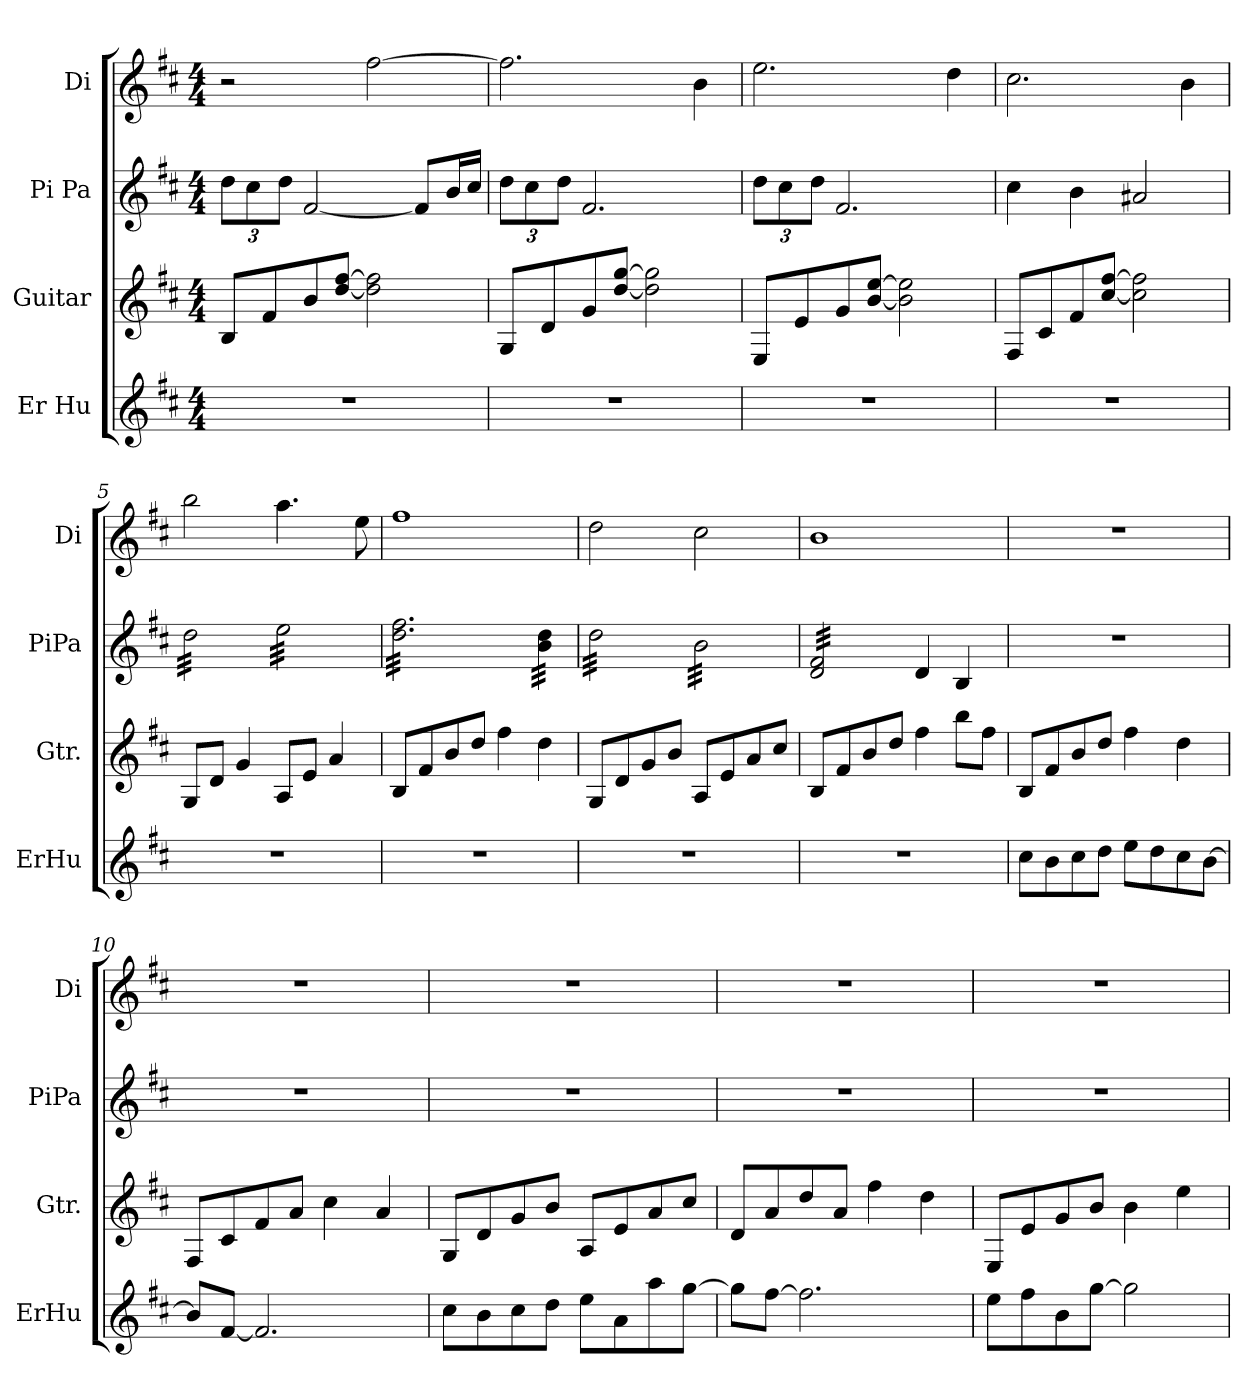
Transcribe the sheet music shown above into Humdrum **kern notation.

**kern	**kern	**kern	**kern
*part4	*part3	*part2	*part1
*staff4	*staff3	*staff2	*staff1
*I"Er Hu	*I"Guitar	*I"Pi Pa	*I"Di
*I'ErHu	*I'Gtr.	*I'PiPa	*I'Di
*clefG2	*clefG2	*clefG2	*clefG2
*	*ITrd7c12	*ITrd7c12	*
*k[f#c#]	*k[f#c#]	*k[f#c#]	*k[f#c#]
*D:	*D:	*D:	*D:
*M4/4	*M4/4	*M4/4	*M4/4
*MM76	*MM76	*MM76	*MM76
*	*	*Xbrackettup	*
=1	=1	=1	=1
1r	8BB/L	12d\L	2r
.	.	12c#\	.
.	8F#/	.	.
.	.	12d\J	.
.	8B/	[2F#/	.
.	[8d/ [8f#/J	.	.
.	2d\] 2f#\]	.	[2ff#\
.	.	8F#/L]	.
.	.	16B/L	.
.	.	16c#/JJ	.
=2	=2	=2	=2
1r	8GG/L	12d\L	2.ff#\]
.	.	12c#\	.
.	8D/	.	.
.	.	12d\J	.
.	8G/	2.F#/	.
.	[8d/ [8g/J	.	.
.	2d\] 2g\]	.	.
.	.	.	4b\
=3	=3	=3	=3
1r	8EE/L	12d\L	2.ee\
.	.	12c#\	.
.	8E/	.	.
.	.	12d\J	.
.	8G/	2.F#/	.
.	[8B/ [8e/J	.	.
.	2B\] 2e\]	.	.
.	.	.	4dd\
=4	=4	=4	=4
1r	8FF#/L	4c#\	2.cc#\
.	8C#/	.	.
.	8F#/	4B\	.
.	[8c#/ [8f#/J	.	.
.	2c#\] 2f#\]	2A#X/	.
.	.	.	4b\
!!LO:LB:g=z
=5	=5	=5	=5
*	*	*tremolo	*
1r	8GG/L	32d\LLL	2bb\
.	.	32d\	.
.	.	32d\	.
.	.	32d\	.
.	8D/J	32d\	.
.	.	32d\	.
.	.	32d\	.
.	.	32d\	.
.	4G/	32d\	.
.	.	32d\	.
.	.	32d\	.
.	.	32d\	.
.	.	32d\	.
.	.	32d\	.
.	.	32d\	.
.	.	32d\JJJ	.
.	8AA/L	32e\LLL	4.aa\
.	.	32e\	.
.	.	32e\	.
.	.	32e\	.
.	8E/J	32e\	.
.	.	32e\	.
.	.	32e\	.
.	.	32e\	.
.	4A/	32e\	.
.	.	32e\	.
.	.	32e\	.
.	.	32e\	.
.	.	32e\	8ee\
.	.	32e\	.
.	.	32e\	.
.	.	32e\JJJ	.
=6	=6	=6	=6
1r	8BB/L	32d\ 32f#\LLL	1ff#
.	.	32d\ 32f#\	.
.	.	32d\ 32f#\	.
.	.	32d\ 32f#\	.
.	8F#/	32d\ 32f#\	.
.	.	32d\ 32f#\	.
.	.	32d\ 32f#\	.
.	.	32d\ 32f#\	.
.	8B/	32d\ 32f#\	.
.	.	32d\ 32f#\	.
.	.	32d\ 32f#\	.
.	.	32d\ 32f#\	.
.	8d/J	32d\ 32f#\	.
.	.	32d\ 32f#\	.
.	.	32d\ 32f#\	.
.	.	32d\ 32f#\	.
.	4f#\	32d\ 32f#\	.
.	.	32d\ 32f#\	.
.	.	32d\ 32f#\	.
.	.	32d\ 32f#\	.
.	.	32d\ 32f#\	.
.	.	32d\ 32f#\	.
.	.	32d\ 32f#\	.
.	.	32d\ 32f#\JJJ	.
.	4d\	32B\ 32d\LLL	.
.	.	32B\ 32d\	.
.	.	32B\ 32d\	.
.	.	32B\ 32d\	.
.	.	32B\ 32d\	.
.	.	32B\ 32d\	.
.	.	32B\ 32d\	.
.	.	32B\ 32d\JJJ	.
=7	=7	=7	=7
1r	8GG/L	32d\LLL	2dd\
.	.	32d\	.
.	.	32d\	.
.	.	32d\	.
.	8D/	32d\	.
.	.	32d\	.
.	.	32d\	.
.	.	32d\	.
.	8G/	32d\	.
.	.	32d\	.
.	.	32d\	.
.	.	32d\	.
.	8B/J	32d\	.
.	.	32d\	.
.	.	32d\	.
.	.	32d\JJJ	.
.	8AA/L	32B\LLL	2cc#\
.	.	32B\	.
.	.	32B\	.
.	.	32B\	.
.	8E/	32B\	.
.	.	32B\	.
.	.	32B\	.
.	.	32B\	.
.	8A/	32B\	.
.	.	32B\	.
.	.	32B\	.
.	.	32B\	.
.	8c#/J	32B\	.
.	.	32B\	.
.	.	32B\	.
.	.	32B\JJJ	.
=8	=8	=8	=8
1r	8BB/L	32D/ 32F#/LLL	1b
.	.	32D/ 32F#/	.
.	.	32D/ 32F#/	.
.	.	32D/ 32F#/	.
.	8F#/	32D/ 32F#/	.
.	.	32D/ 32F#/	.
.	.	32D/ 32F#/	.
.	.	32D/ 32F#/	.
.	8B/	32D/ 32F#/	.
.	.	32D/ 32F#/	.
.	.	32D/ 32F#/	.
.	.	32D/ 32F#/	.
.	8d/J	32D/ 32F#/	.
.	.	32D/ 32F#/	.
.	.	32D/ 32F#/	.
.	.	32D/ 32F#/JJJ	.
*	*	*Xtremolo	*
.	4f#\	4D/	.
.	8b\L	4BB/	.
.	8f#\J	.	.
!!LO:PB:g=z
=9	=9	=9	=9
8cc#\L	8BB/L	1r	1r
8b\	8F#/	.	.
8cc#\	8B/	.	.
8dd\J	8d/J	.	.
8ee\L	4f#\	.	.
8dd\	.	.	.
8cc#\	4d\	.	.
[8b\J	.	.	.
=10	=10	=10	=10
8b/L]	8FF#/L	1r	1r
[8f#/J	8C#/	.	.
2.f#/]	8F#/	.	.
.	8A/J	.	.
.	4c#\	.	.
.	4A/	.	.
=11	=11	=11	=11
8cc#\L	8GG/L	1r	1r
8b\	8D/	.	.
8cc#\	8G/	.	.
8dd\J	8B/J	.	.
8ee\L	8AA/L	.	.
8a\	8E/	.	.
8aa\	8A/	.	.
[8gg\J	8c#/J	.	.
=12	=12	=12	=12
8gg\L]	8D/L	1r	1r
[8ff#\J	8A/	.	.
2.ff#\]	8d/	.	.
.	8A/J	.	.
.	4f#\	.	.
.	4d\	.	.
!!LO:LB:g=z
=13	=13	=13	=13
8ee\L	8EE/L	1r	1r
8ff#\	8E/	.	.
8b\	8G/	.	.
[8gg\J	8B/J	.	.
2gg\]	4B\	.	.
.	4e\	.	.
=	=	=	=
*-	*-	*-	*-
